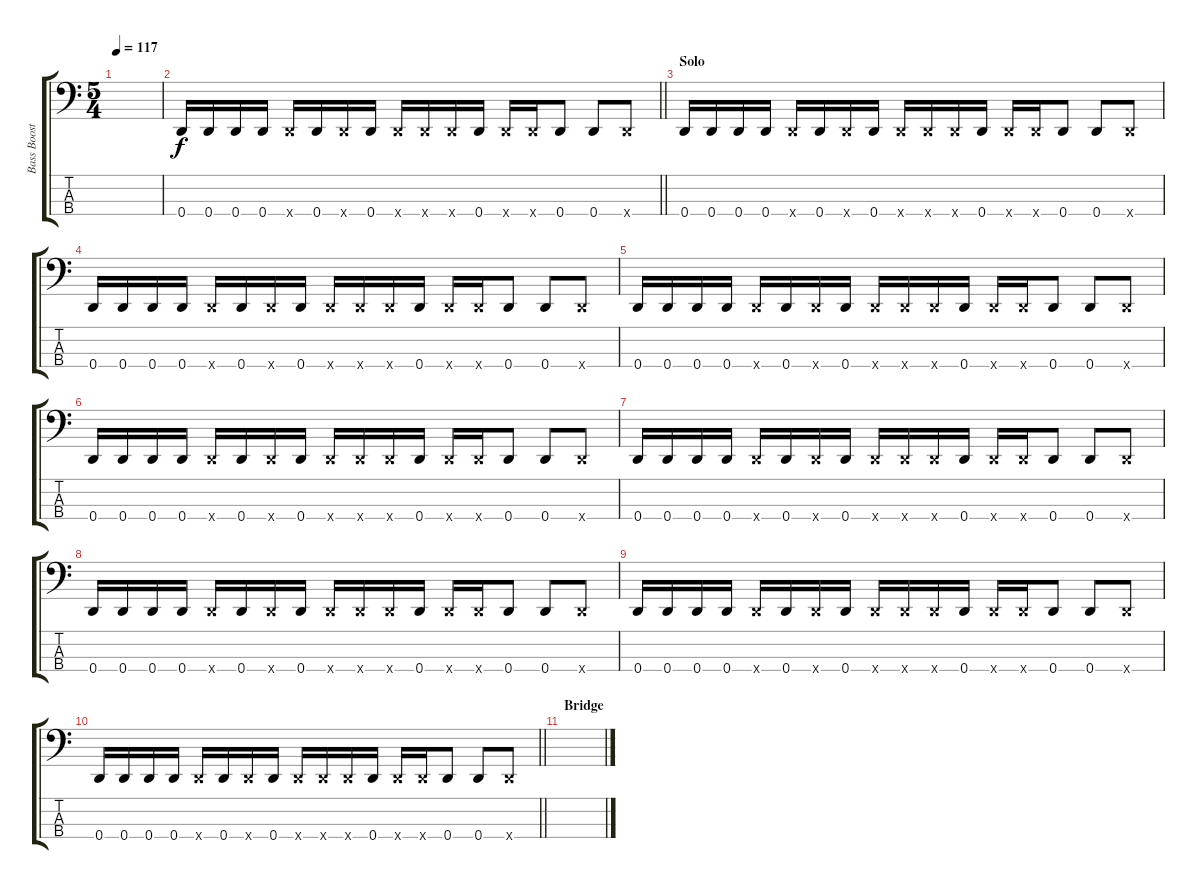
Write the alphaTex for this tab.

\track ("Bass Boost" "Bass Boost") {instrument slapbass1}
\staff {score tabs}
\tuning (G2 D2 A1 D1) {hide}
\ts (5 4)
\tempo 117
\clef f4
\ks c
|
\barLineRight lightlight
0.4.16{instrument slapbass1} 0.4.16 0.4.16 0.4.16 0.4{x}.16 0.4.16 0.4{x}.16 0.4.16 0.4{x}.16 0.4{x}.16 0.4{x}.16 0.4.16 0.4{x}.16 0.4{x}.16 0.4.8 0.4.8 0.4{x}.8 |
\section ("" "Solo")
0.4.16 0.4.16 0.4.16 0.4.16 0.4{x}.16 0.4.16 0.4{x}.16 0.4.16 0.4{x}.16 0.4{x}.16 0.4{x}.16 0.4.16 0.4{x}.16 0.4{x}.16 0.4.8 0.4.8 0.4{x}.8 |
0.4.16 0.4.16 0.4.16 0.4.16 0.4{x}.16 0.4.16 0.4{x}.16 0.4.16 0.4{x}.16 0.4{x}.16 0.4{x}.16 0.4.16 0.4{x}.16 0.4{x}.16 0.4.8 0.4.8 0.4{x}.8 |
0.4.16 0.4.16 0.4.16 0.4.16 0.4{x}.16 0.4.16 0.4{x}.16 0.4.16 0.4{x}.16 0.4{x}.16 0.4{x}.16 0.4.16 0.4{x}.16 0.4{x}.16 0.4.8 0.4.8 0.4{x}.8 |
0.4.16 0.4.16 0.4.16 0.4.16 0.4{x}.16 0.4.16 0.4{x}.16 0.4.16 0.4{x}.16 0.4{x}.16 0.4{x}.16 0.4.16 0.4{x}.16 0.4{x}.16 0.4.8 0.4.8 0.4{x}.8 |
0.4.16 0.4.16 0.4.16 0.4.16 0.4{x}.16 0.4.16 0.4{x}.16 0.4.16 0.4{x}.16 0.4{x}.16 0.4{x}.16 0.4.16 0.4{x}.16 0.4{x}.16 0.4.8 0.4.8 0.4{x}.8 |
0.4.16 0.4.16 0.4.16 0.4.16 0.4{x}.16 0.4.16 0.4{x}.16 0.4.16 0.4{x}.16 0.4{x}.16 0.4{x}.16 0.4.16 0.4{x}.16 0.4{x}.16 0.4.8 0.4.8 0.4{x}.8 |
0.4.16 0.4.16 0.4.16 0.4.16 0.4{x}.16 0.4.16 0.4{x}.16 0.4.16 0.4{x}.16 0.4{x}.16 0.4{x}.16 0.4.16 0.4{x}.16 0.4{x}.16 0.4.8 0.4.8 0.4{x}.8 |
\barLineRight lightlight
0.4.16 0.4.16 0.4.16 0.4.16 0.4{x}.16 0.4.16 0.4{x}.16 0.4.16 0.4{x}.16 0.4{x}.16 0.4{x}.16 0.4.16 0.4{x}.16 0.4{x}.16 0.4.8 0.4.8 0.4{x}.8 |
\section ("" "Bridge")
